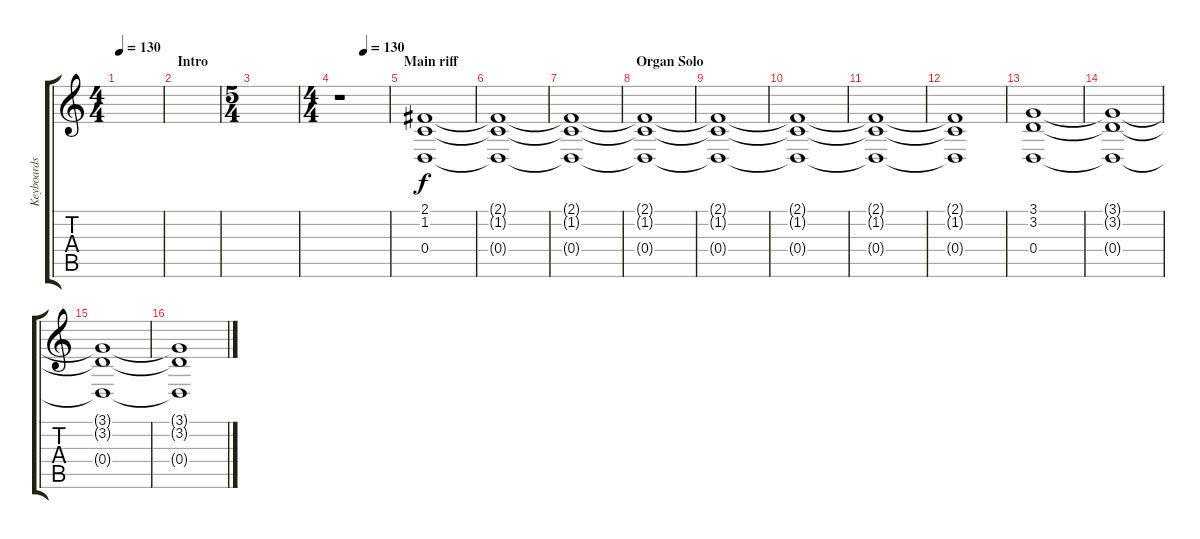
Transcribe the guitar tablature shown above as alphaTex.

\track ("Keyboards - Pad" "Keyboards ") {instrument pad7halo}
\staff {score tabs}
\tuning (E4 B3 G3 D3 A2 E2) {hide}
\ts (4 4)
\tempo 130
\clef g2
\ks c
|
\section ("" "Intro")
|
\ts (5 4)
|
\ts (4 4)
\tempo (130 0.5)
r.1 |
\section ("" "Main riff")
(2.1 1.2 0.4).1 |
(2.1{t} 1.2{t} 0.4{t}).1 |
(2.1{t} 1.2{t} 0.4{t}).1 |
\section ("" "Organ Solo")
(2.1{t} 1.2{t} 0.4{t}).1 |
(2.1{t} 1.2{t} 0.4{t}).1 |
(2.1{t} 1.2{t} 0.4{t}).1 |
(2.1{t} 1.2{t} 0.4{t}).1 |
(2.1{t} 1.2{t} 0.4{t}).1 |
(3.1 3.2 0.4).1 |
(3.1{t} 3.2{t} 0.4{t}).1 |
(3.1{t} 3.2{t} 0.4{t}).1 |
(3.1{t} 3.2{t} 0.4{t}).1
